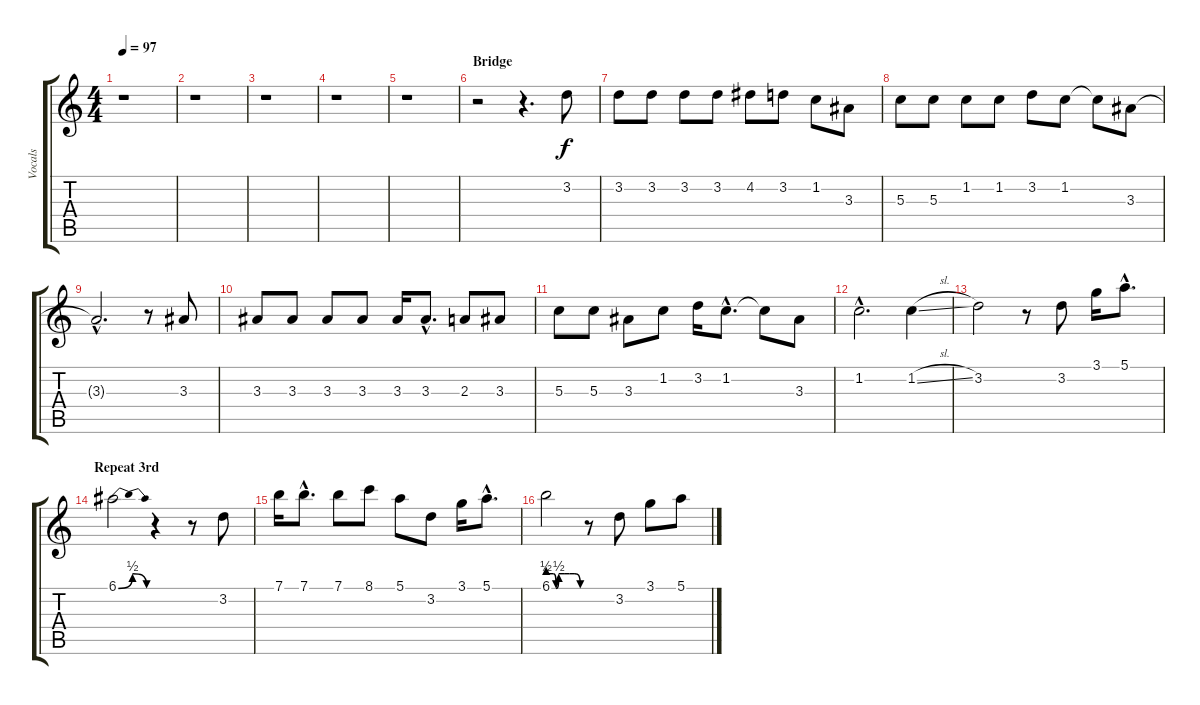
\track ("Vocals" "Vocals") {instrument distortionguitar}
\staff {score tabs}
\tuning (E4 B3 G3 D3 A2 E2) {hide}
\ts (4 4)
\tempo 97
\clef g2
\ks c
r.1{dy f} |
r.1 |
r.1 |
r.1 |
r.1 |
\section ("" "Bridge")
r.2 r.4{d} 3.2.8 |
3.2.8 3.2.8 3.2.8 3.2.8 4.2.8 3.2.8 1.2.8 3.3.8 |
5.3.8 5.3.8 1.2.8 1.2.8 3.2.8 1.2.8 1.2{t}.8 3.3.8 |
3.3{hac t}.2{d} r.8 3.3.8 |
3.3.8 3.3.8 3.3.8 3.3.8 3.3.16 3.3{hac}.8{d} 2.3.8 3.3.8 |
5.3.8 5.3.8 3.3.8 1.2.8 3.2.16 1.2{hac}.8{d} 1.2{t}.8 3.3.8 |
1.2{hac}.2{d} 1.2{sl}.4 |
3.2.2 r.8 3.2.8 3.1.16 5.1{hac}.8{d} |
\section ("" "Repeat 3rd ")
6.1{be (bendrelease 0 0 14 2 55 2 60 0)}.2 r.4 r.8 3.2.8 |
7.1.16 7.1{hac}.8{d} 7.1.8 8.1.8 5.1.8 3.2.8 3.1.16 5.1{hac}.8{d} |
6.1{be (custom 0 2 10 2 15 0 20 2 30 2 40 2 50 2 60 0)}.2 r.8 3.2.8 3.1.8 5.1.8
